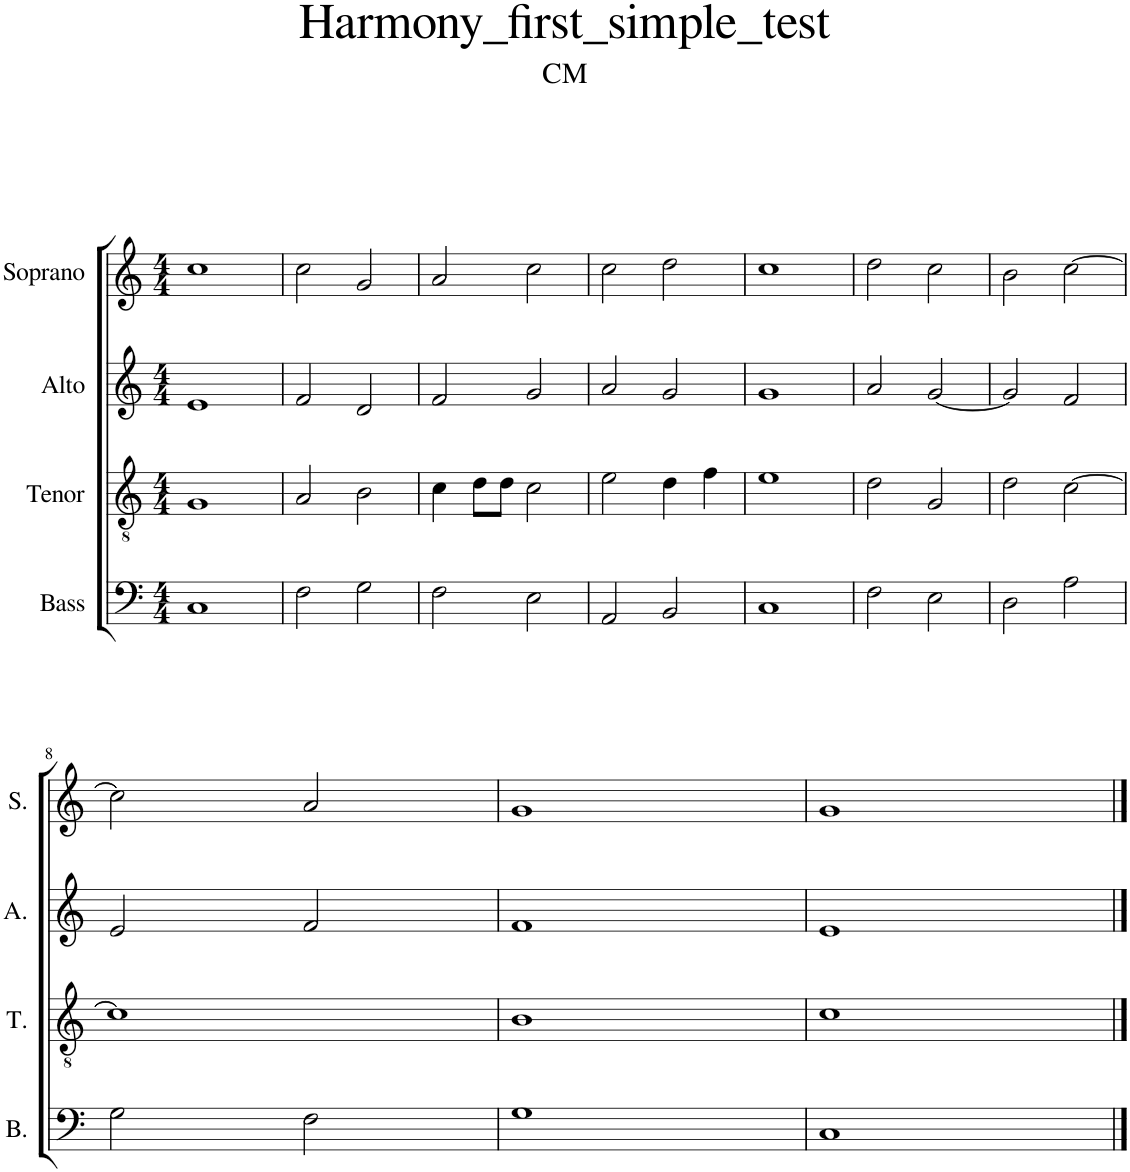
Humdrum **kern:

**kern	**kern	**kern	**kern
*part4	*part3	*part2	*part1
*staff4	*staff3	*staff2	*staff1
*I"Bass	*I"Tenor	*I"Alto	*I"Soprano
*I'B.	*I'T.	*I'A.	*I'S.
*clefF4	*clefGv2	*clefG2	*clefG2
*k[]	*k[]	*k[]	*k[]
*M4/4	*M4/4	*M4/4	*M4/4
=1	=1	=1	=1
1C	1G	1e	1cc
=2	=2	=2	=2
2F\	2A/	2f/	2cc\
2G\	2B\	2d/	2g/
=3	=3	=3	=3
2F\	4c\	2f/	2a/
.	8d\L	.	.
.	8d\J	.	.
2E\	2c\	2g/	2cc\
=4	=4	=4	=4
2AA/	2e\	2a/	2cc\
2BB/	4d\	2g/	2dd\
.	4f\	.	.
=5	=5	=5	=5
1C	1e	1g	1cc
=6	=6	=6	=6
2F\	2d\	2a/	2dd\
2E\	2G/	[2g/	2cc\
=7	=7	=7	=7
2D\	2d\	2g/]	2b\
2A\	[2c\	2f/	[2cc\
!!LO:LB:g=z
=8	=8	=8	=8
2G\	1c]	2e/	2cc\]
2F\	.	2f/	2a/
=9	=9	=9	=9
1G	1B	1f	1g
=10	=10	=10	=10
1C	1c	1e	1g
==	==	==	==
*-	*-	*-	*-
